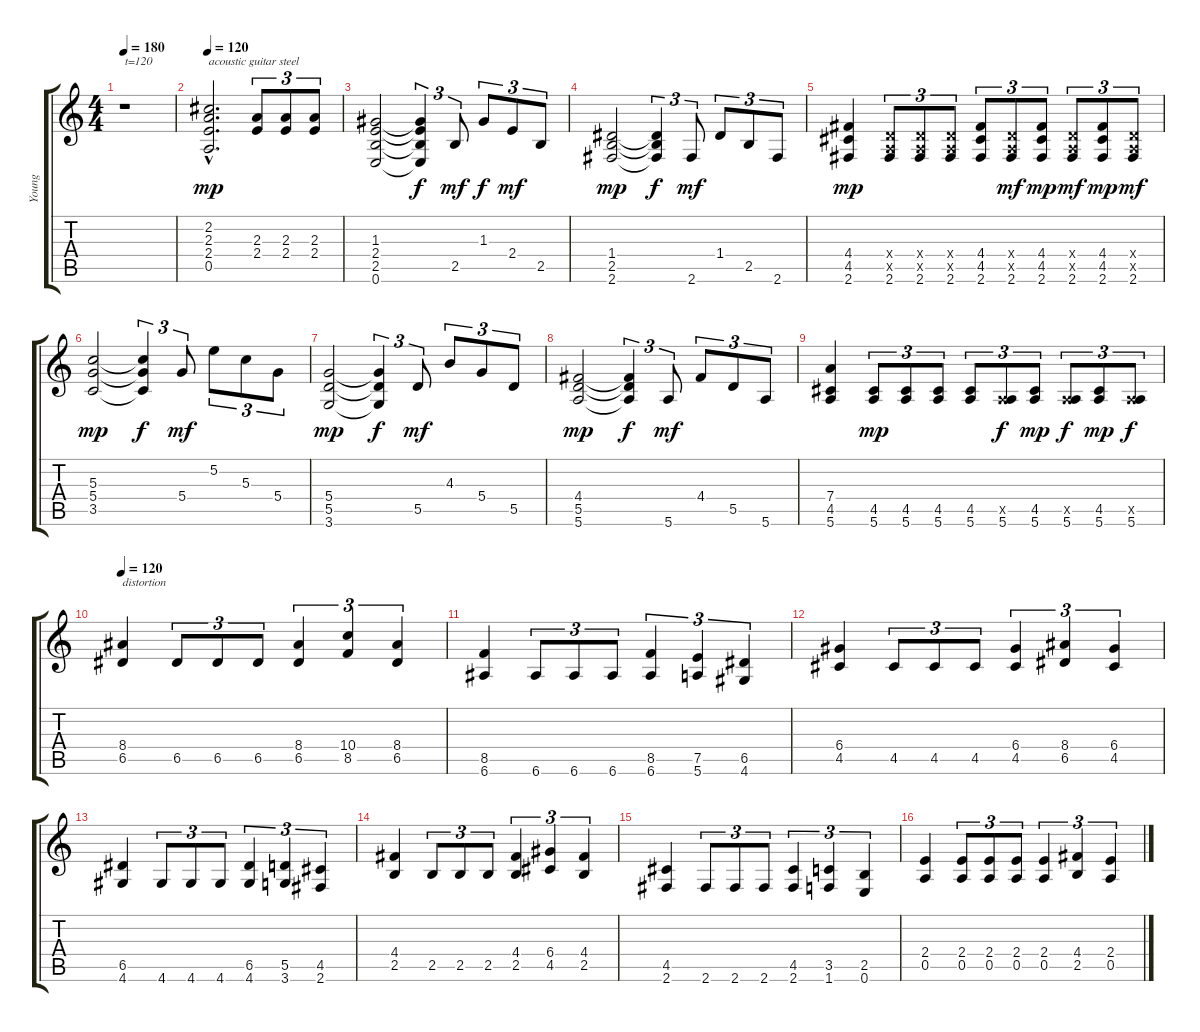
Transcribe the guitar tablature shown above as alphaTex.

\track ("Young" "Young") {instrument distortionguitar}
\staff {score tabs}
\tuning (E4 B3 G3 D3 A2 E2) {hide}
\ts (4 4)
\tempo 180
\tempo 120
\tempo 180
\clef g2
\ks c
r.1{txt "t=120" dy mp instrument distortionguitar} |
\tempo 120
(2.2{hac} 2.3{hac} 2.4{hac} 0.5{hac}).2{d txt "acoustic guitar steel" instrument acousticguitarsteel} (2.3 2.4).8{tu (3 2)} (2.3 2.4).8{tu (3 2)} (2.3 2.4).8{tu (3 2)} |
(1.3 2.4 2.5 0.6).2 (1.3{t} 2.4{t} 2.5{t} 0.6{t}).4{tu (3 2) dy f} 2.5.8{tu (3 2) dy mf} 1.3.8{tu (3 2) dy f} 2.4.8{tu (3 2) dy mf} 2.5.8{tu (3 2)} |
(1.4 2.5 2.6).2{dy mp} (1.4{t} 2.5{t} 2.6{t}).4{tu (3 2) dy f} 2.6.8{tu (3 2) dy mf} 1.4.8{tu (3 2)} 2.5.8{tu (3 2)} 2.6.8{tu (3 2)} |
(4.4 4.5 2.6).4{dy mp} (0.4{x} 0.5{x} 2.6).8{tu (3 2)} (0.4{x} 0.5{x} 2.6).8{tu (3 2)} (0.4{x} 0.5{x} 2.6).8{tu (3 2)} (4.4 4.5 2.6).8{tu (3 2)} (0.4{x} 0.5{x} 2.6).8{tu (3 2) dy mf} (4.4 4.5 2.6).8{tu (3 2) dy mp} (0.4{x} 0.5{x} 2.6).8{tu (3 2) dy mf} (4.4 4.5 2.6).8{tu (3 2) dy mp} (0.4{x} 0.5{x} 2.6).8{tu (3 2) dy mf} |
(5.3 5.4 3.5).2{dy mp} (5.3{t} 5.4{t} 3.5{t}).4{tu (3 2) dy f} 5.4.8{tu (3 2) dy mf} 5.2.8{tu (3 2)} 5.3.8{tu (3 2)} 5.4.8{tu (3 2)} |
(5.4 5.5 3.6).2{dy mp} (5.4{t} 5.5{t} 3.6{t}).4{tu (3 2) dy f} 5.5.8{tu (3 2) dy mf} 4.3.8{tu (3 2)} 5.4.8{tu (3 2)} 5.5.8{tu (3 2)} |
(4.4 5.5 5.6).2{dy mp} (4.4{t} 5.5{t} 5.6{t}).4{tu (3 2) dy f} 5.6.8{tu (3 2) dy mf} 4.4.8{tu (3 2)} 5.5.8{tu (3 2)} 5.6.8{tu (3 2)} |
(7.4 4.5 5.6).4 (4.5 5.6).8{tu (3 2) dy mp} (4.5 5.6).8{tu (3 2)} (4.5 5.6).8{tu (3 2)} (4.5 5.6).8{tu (3 2)} (0.5{x} 5.6).8{tu (3 2) dy f} (4.5 5.6).8{tu (3 2) dy mp} (0.5{x} 5.6).8{tu (3 2) dy f} (4.5 5.6).8{tu (3 2) dy mp} (0.5{x} 5.6).8{tu (3 2) dy f} |
\tempo 120
(8.4 6.5).4{txt "distortion" instrument distortionguitar} 6.5.8{tu (3 2)} 6.5.8{tu (3 2)} 6.5.8{tu (3 2)} (8.4 6.5).4{tu (3 2)} (10.4 8.5).4{tu (3 2)} (8.4 6.5).4{tu (3 2)} |
(8.5 6.6).4 6.6.8{tu (3 2)} 6.6.8{tu (3 2)} 6.6.8{tu (3 2)} (8.5 6.6).4{tu (3 2)} (7.5 5.6).4{tu (3 2)} (6.5 4.6).4{tu (3 2)} |
(6.4 4.5).4 4.5.8{tu (3 2)} 4.5.8{tu (3 2)} 4.5.8{tu (3 2)} (6.4 4.5).4{tu (3 2)} (8.4 6.5).4{tu (3 2)} (6.4 4.5).4{tu (3 2)} |
(6.5 4.6).4 4.6.8{tu (3 2)} 4.6.8{tu (3 2)} 4.6.8{tu (3 2)} (6.5 4.6).4{tu (3 2)} (5.5 3.6).4{tu (3 2)} (4.5 2.6).4{tu (3 2)} |
(4.4 2.5).4 2.5.8{tu (3 2)} 2.5.8{tu (3 2)} 2.5.8{tu (3 2)} (4.4 2.5).4{tu (3 2)} (6.4 4.5).4{tu (3 2)} (4.4 2.5).4{tu (3 2)} |
(4.5 2.6).4 2.6.8{tu (3 2)} 2.6.8{tu (3 2)} 2.6.8{tu (3 2)} (4.5 2.6).4{tu (3 2)} (3.5 1.6).4{tu (3 2)} (2.5 0.6).4{tu (3 2)} |
(2.4 0.5).4 (2.4 0.5).8{tu (3 2)} (2.4 0.5).8{tu (3 2)} (2.4 0.5).8{tu (3 2)} (2.4 0.5).4{tu (3 2)} (4.4 2.5).4{tu (3 2)} (2.4 0.5).4{tu (3 2)}
